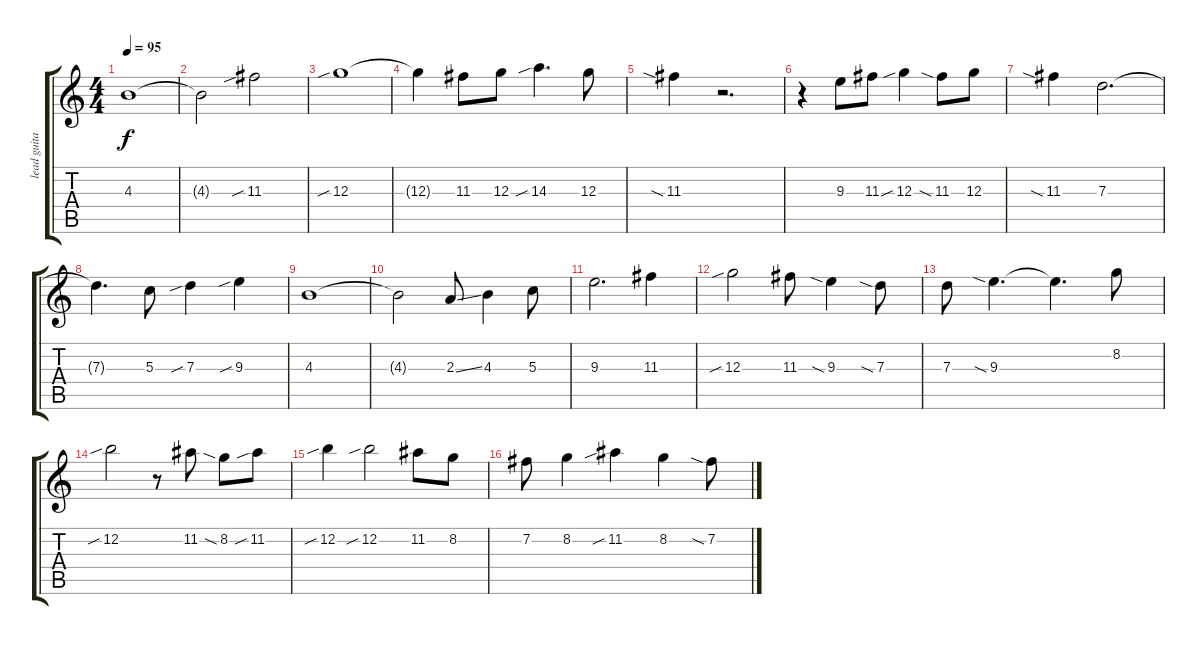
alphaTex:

\track ("lead guitar" "lead guita") {instrument overdrivenguitar}
\staff {score tabs}
\tuning (E4 B3 G3 D3 A2 E2) {hide}
\ts (4 4)
\tempo 95
\clef g2
\ks c
4.3.1{dy f} |
4.3{t}.2 11.3{sib}.2 |
12.3{sib}.1 |
12.3{t}.4 11.3.8 12.3.8 14.3{sib}.4{d} 12.3.8 |
11.3{sia}.4 r.2{d} |
r.4 9.3.8 11.3.8 12.3{sib}.4 11.3{sia}.8 12.3.8 |
11.3{sia}.4 7.3.2{d} |
7.3{t}.4{d} 5.3.8 7.3{sib}.4 9.3{sib}.4 |
4.3.1 |
4.3{t}.2 2.3{ss}.8 4.3.4 5.3.8 |
9.3.2{d} 11.3.4 |
12.3{sib}.2 11.3.8 9.3{sia}.4 7.3{sia}.8 |
7.3.8 9.3{sia}.4{d} 9.3{t}.4{d} 8.2.8 |
12.2{sib}.2 r.8 11.2.8 8.2{sia}.8 11.2{sib}.8 |
12.2{sib}.4 12.2{sib}.2 11.2.8 8.2.8 |
7.2.8 8.2.4 11.2{sib}.4 8.2.4 7.2{sia}.8
